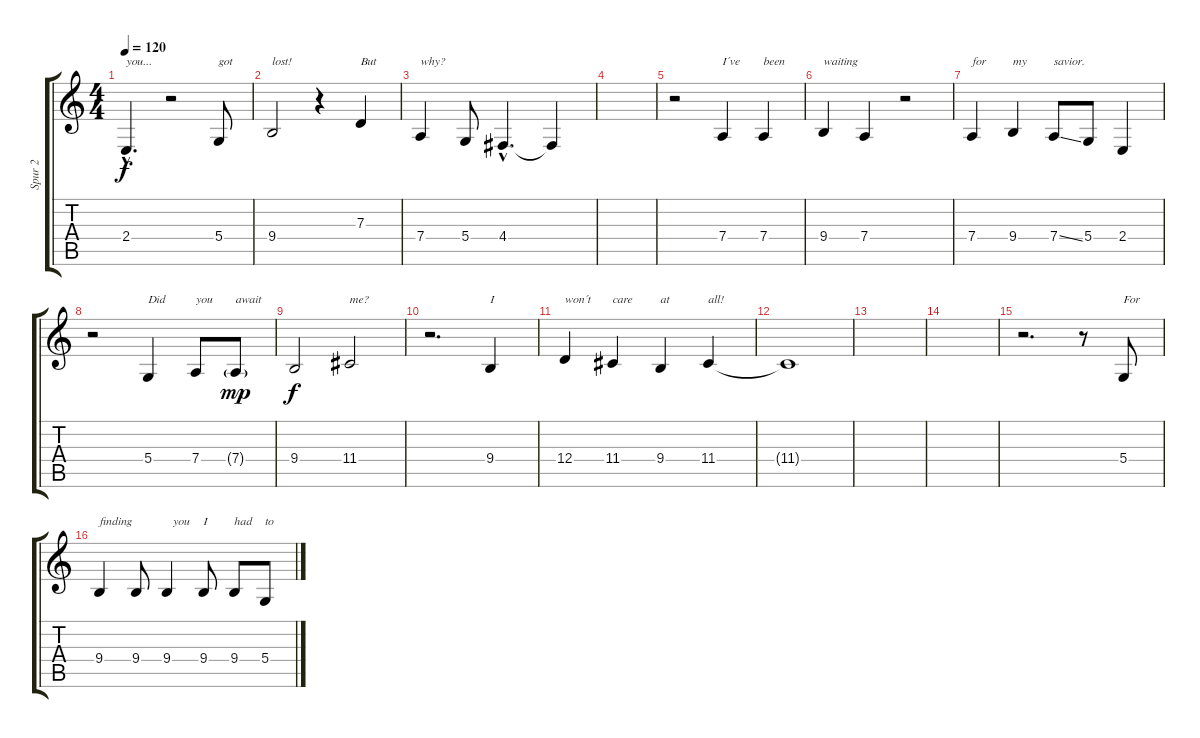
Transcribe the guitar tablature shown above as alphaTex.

\track ("Spur 2" "Spur 2") {instrument lead6voice}
\staff {score tabs}
\tuning (E4 B3 G3 D3 A2 E2) {hide}
\ts (4 4)
\tempo 120
\clef g2
\ks c
2.4{hac}.4{d txt "you..." dy f} r.2 5.4.8{txt "got"} |
9.4.2{txt "lost!"} r.4 7.3.4{txt "But"} |
7.4.4{txt "why?"} 5.4.8 4.4{hac}.4{d} 4.4{t}.4 |
|
r.2 7.4.4{txt "I´ve"} 7.4.4{txt "been"} |
9.4.4{txt "waiting"} 7.4.4 r.2 |
7.4.4{txt "for"} 9.4.4{txt "my"} 7.4{ss}.8{txt "savior."} 5.4.8 2.4.4 |
r.2 5.4.4{txt "Did"} 7.4.8{txt "you"} 7.4{g}.8{txt "await" dy mp} |
9.4.2{dy f} 11.4.2{txt "me?"} |
r.2{d} 9.4.4{txt "I"} |
12.4.4{txt "won´t"} 11.4.4{txt "care"} 9.4.4{txt "at"} 11.4.4{txt "all!"} |
11.4{t}.1 |
|
|
r.2{d} r.8 5.4.8{txt "For"} |
9.4.4{txt "finding"} 9.4.8 9.4.4{txt "  you"} 9.4.8{txt "I"} 9.4.8{txt "had"} 5.4.8{txt "to"}
